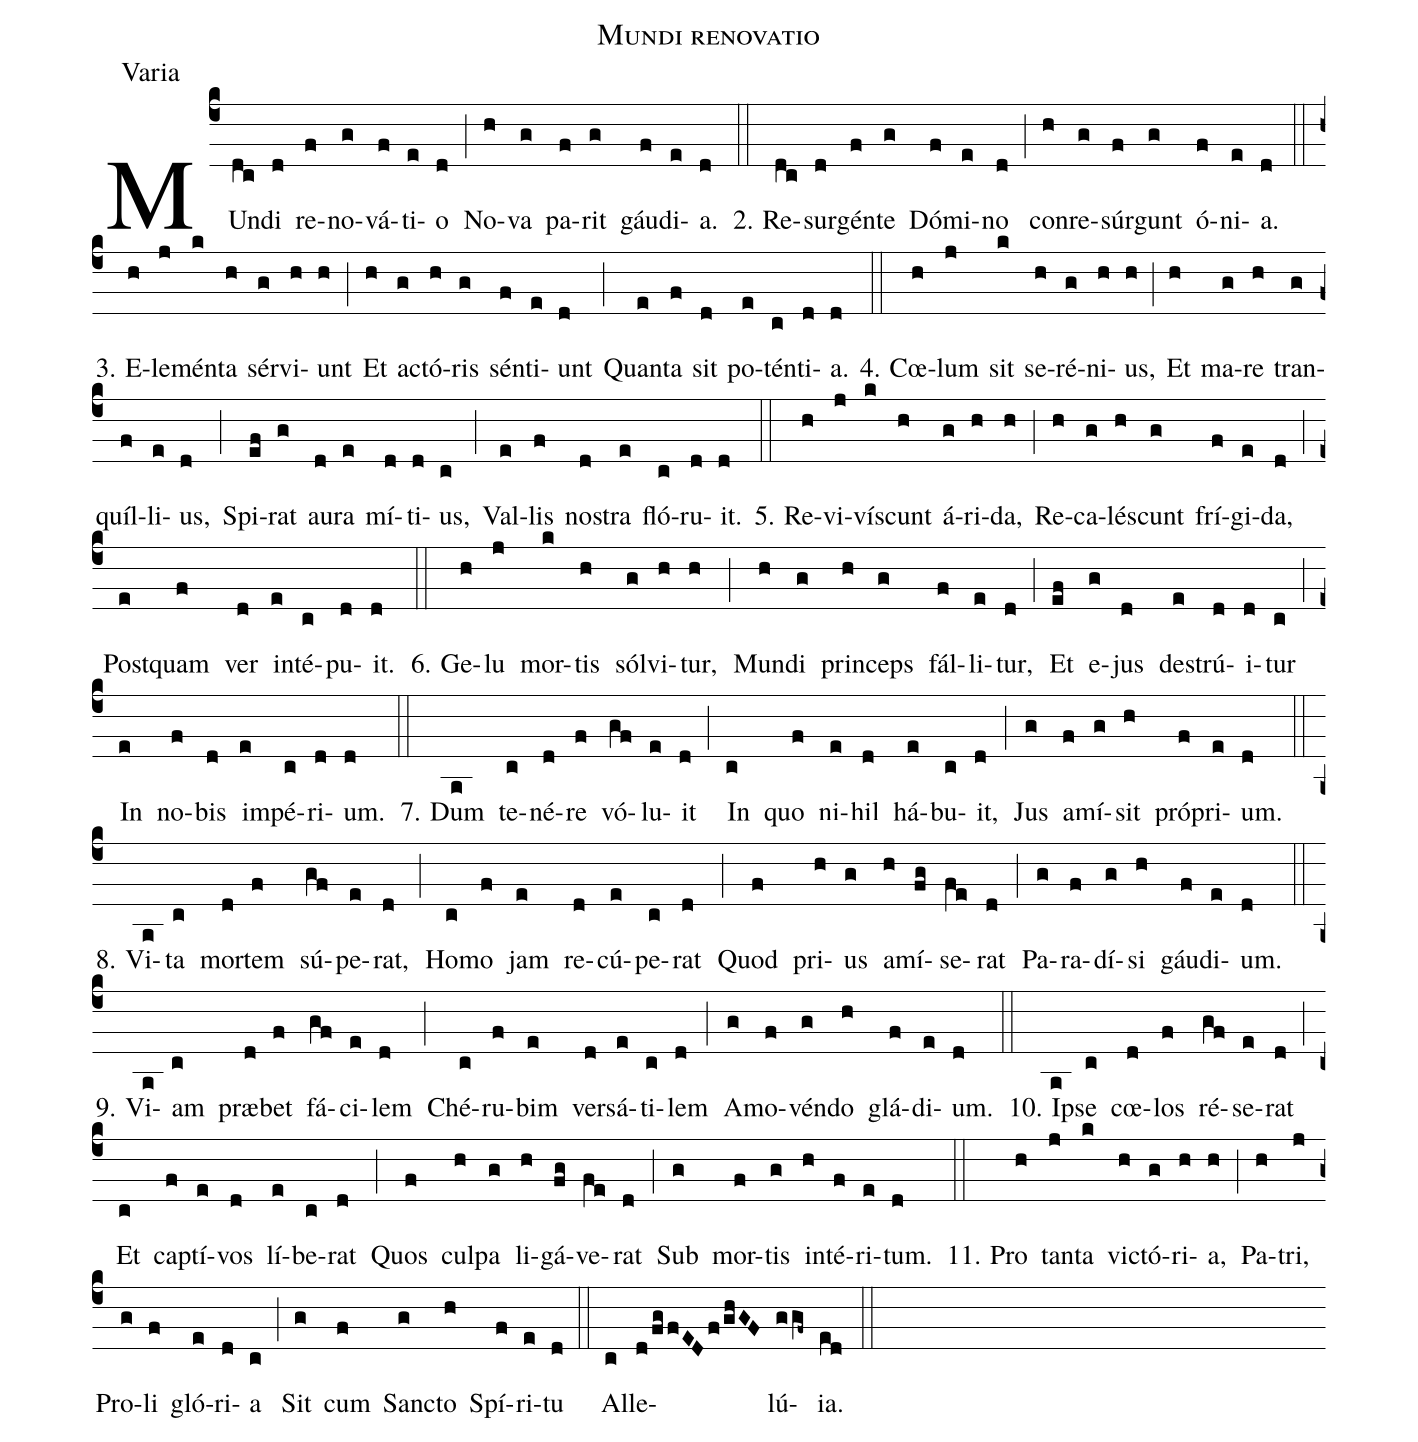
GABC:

name:Mundi renovatio;
office-part:Varia;
%%
(c4)MUn(dc)di(d) re(f)no(g)vá(f)ti(e)o(d) (;) No(h)va(g) pa(f)rit(g) gáu(f)di(e)a.(d) (::) 2. Re(dc)sur(d)gén(f)te(g) Dó(f)mi(e)no(d) (;) con(h)re(g)súr(f)gunt(g) ó(f)ni(e)a.(d) (::) 3. E(h)le(j)mén(k)ta(h) sér(g)vi(h)unt(h) (;) Et(h) a(g)ctó(h)ris(g) sén(f)ti(e)unt(d) (;) Quan(e)ta(f) sit(d) po(e)tén(c)ti(d)a.(d) (::) 4. Cœ(h)lum(j) sit(k) se(h)ré(g)ni(h)us,(h) (;) Et(h) ma(g)re(h) tran(g)quíl(f)li(e)us,(d) (;) Spi(ef)rat(g) au(d)ra(e) mí(d)ti(d)us,(c) (;) Val(e)lis(f) no(d)stra(e) fló(c)ru(d)it.(d) (::) 5. Re(h)vi(j)ví(k)scunt(h) á(g)ri(h)da,(h) (;) Re(h)ca(g)lé(h)scunt(g) frí(f)gi(e)da,(d) (;) Post(e)quam(f) ver(d) in(e)té(c)pu(d)it.(d) (::) 6. Ge(h)lu(j) mor(k)tis(h) sól(g)vi(h)tur,(h) (;) Mun(h)di(g) prin(h)ceps(g) fál(f)li(e)tur,(d) (;) Et(ef) e(g)jus(d) de(e)strú(d)i(d)tur(c) (;) In(e) no(f)bis(d) im(e)pé(c)ri(d)um.(d) (::) 7. Dum(a) te(c)né(d)re(f) vó(gf)lu(e)it(d) (;) In(c) quo(f) ni(e)hil(d) há(e)bu(c)it,(d) (;) Jus(g) a(f)mí(g)sit(h) pró(f)pri(e)um.(d) (::) 8. Vi(a)ta(c) mor(d)tem(f) sú(gf)pe(e)rat,(d) (;) Ho(c)mo(f) jam(e) re(d)cú(e)pe(c)rat(d) (;) Quod(f) pri(h)us(g) a(h)mí(fg)se(fe)rat(d) (;) Pa(g)ra(f)dí(g)si(h) gáu(f)di(e)um.(d) (::) 9. Vi(a)am(c) præ(d)bet(f) fá(gf)ci(e)lem(d) (;) Ché(c)ru(f)bim(e) ver(d)sá(e)ti(c)lem(d) (;) A(g)mo(f)vén(g)do(h) glá(f)di(e)um.(d) (::) 10. I(a)pse(c) cœ(d)los(f) ré(gf)se(e)rat(d) (;) Et(c) cap(f)tí(e)vos(d) lí(e)be(c)rat(d) (;) Quos(f) cul(h)pa(g) li(h)gá(fg)ve(fe)rat(d) (;) Sub(g) mor(f)tis(g) in(h)té(f)ri(e)tum.(d) (::) 11. Pro(h) tan(j)ta(k) vi(h)ctó(g)ri(h)a,(h) (;) Pa(h)tri,(j) Pro(g)li(f) gló(e)ri(d)a(c) (;) Sit(g) cum(f) San(g)cto(h) Spí(f)ri(e)tu(d) (::) Al(c)le(d/fg/fEDf/ghGF)lú(ggf~)ia.(ed) (::)
